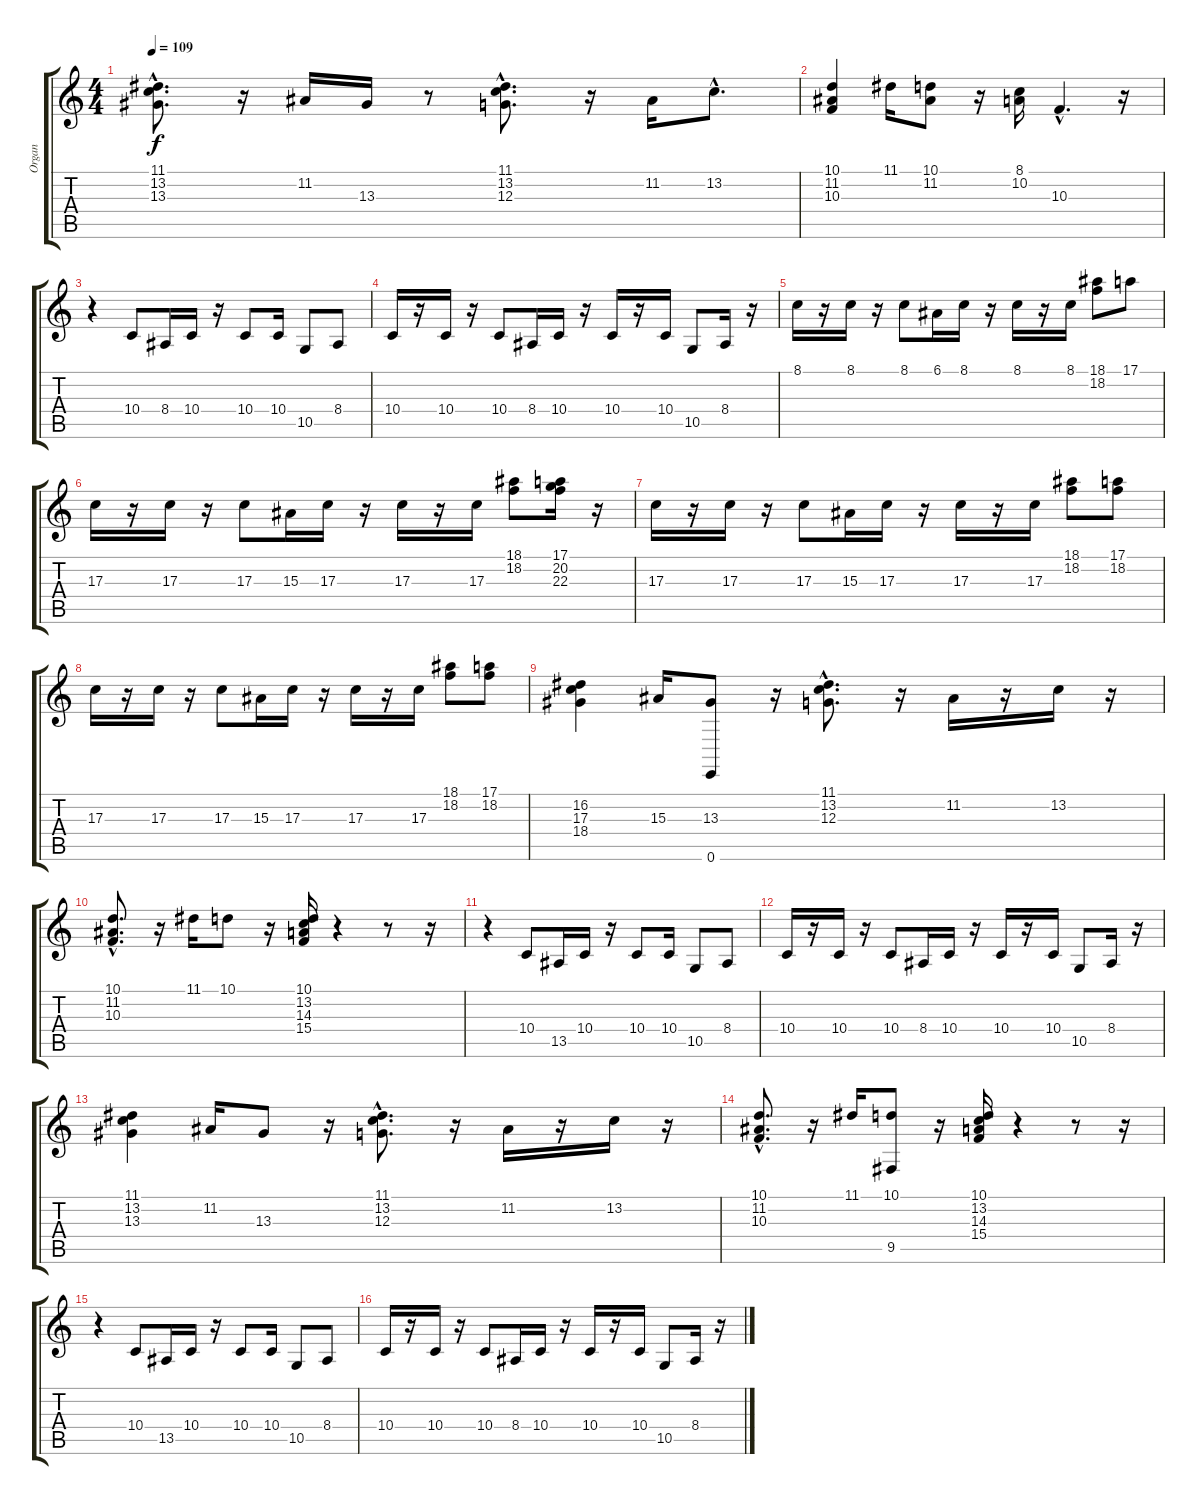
\track ("Organ" "Organ") {instrument drawbarorgan}
\staff {score tabs}
\tuning (E4 B3 G3 D3 A2 E2) {hide}
\ts (4 4)
\tempo 109
\clef g2
\ks c
(11.1{hac} 13.2{hac} 13.3{hac}).8{d dy f} r.16 11.2.16 13.3.16 r.8 (11.1{hac} 13.2{hac} 12.3{hac}).8{d} r.16 11.2.16 13.2{hac}.8{d} |
(10.1 11.2 10.3).4 11.1.16 (10.1 11.2).8 r.16 (8.1 10.2).16 10.3{hac}.4{d} r.16 |
r.4 10.4.8 8.4.16 10.4.16 r.16 10.4.8 10.4.16 10.5.8 8.4.8 |
10.4.16 r.16 10.4.16 r.16 10.4.8 8.4.16 10.4.16 r.16 10.4.16 r.16 10.4.16 10.5.8 8.4.16 r.16 |
8.1.16 r.16 8.1.16 r.16 8.1.8 6.1.16 8.1.16 r.16 8.1.16 r.16 8.1.16 (18.1 18.2).8 17.1.8 |
17.3.16 r.16 17.3.16 r.16 17.3.8 15.3.16 17.3.16 r.16 17.3.16 r.16 17.3.16 (18.1 18.2).8 (17.1 20.2 22.3).16 r.16 |
17.3.16 r.16 17.3.16 r.16 17.3.8 15.3.16 17.3.16 r.16 17.3.16 r.16 17.3.16 (18.1 18.2).8 (17.1 18.2).8 |
17.3.16 r.16 17.3.16 r.16 17.3.8 15.3.16 17.3.16 r.16 17.3.16 r.16 17.3.16 (18.1 18.2).8 (17.1 18.2).8 |
(16.2 17.3 18.4).4 15.3.16 (13.3 0.6).8 r.16 (11.1{hac} 13.2{hac} 12.3{hac}).8{d} r.16 11.2.16 r.16 13.2.16 r.16 |
(10.1{hac} 11.2{hac} 10.3{hac}).8{d} r.16 11.1.16 10.1.8 r.16 (10.1 13.2 14.3 15.4).16 r.4 r.8 r.16 |
r.4 10.4.8 13.5.16 10.4.16 r.16 10.4.8 10.4.16 10.5.8 8.4.8 |
10.4.16 r.16 10.4.16 r.16 10.4.8 8.4.16 10.4.16 r.16 10.4.16 r.16 10.4.16 10.5.8 8.4.16 r.16 |
(11.1 13.2 13.3).4 11.2.16 13.3.8 r.16 (11.1{hac} 13.2{hac} 12.3{hac}).8{d} r.16 11.2.16 r.16 13.2.16 r.16 |
(10.1{hac} 11.2{hac} 10.3{hac}).8{d} r.16 11.1.16 (10.1 9.5).8 r.16 (10.1 13.2 14.3 15.4).16 r.4 r.8 r.16 |
r.4 10.4.8 13.5.16 10.4.16 r.16 10.4.8 10.4.16 10.5.8 8.4.8 |
10.4.16 r.16 10.4.16 r.16 10.4.8 8.4.16 10.4.16 r.16 10.4.16 r.16 10.4.16 10.5.8 8.4.16 r.16
